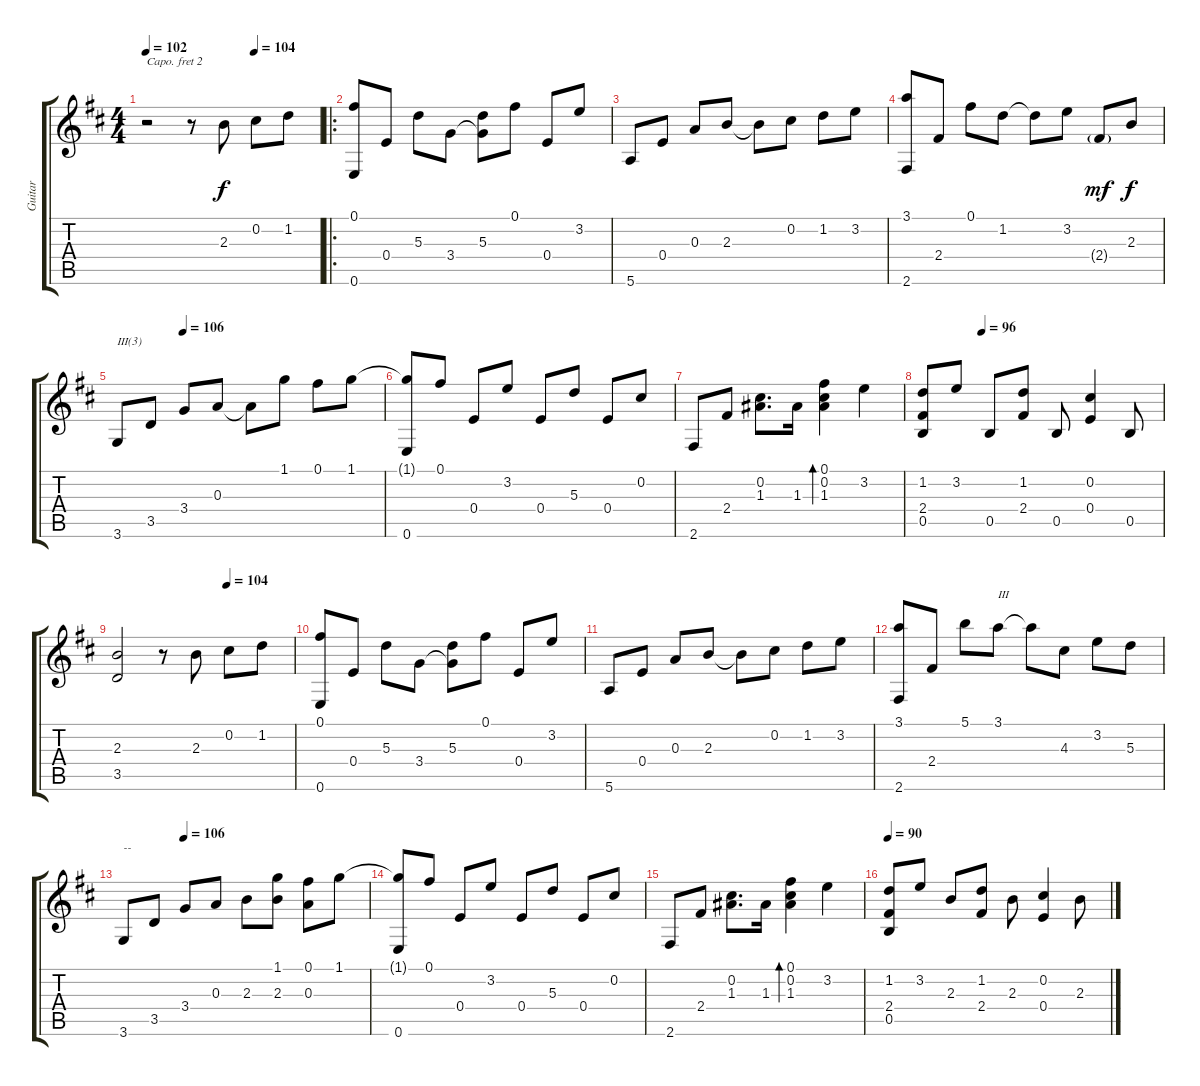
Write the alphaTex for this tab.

\track ("Guitar" "Guitar") {instrument acousticguitarsteel}
\staff {score tabs}
\capo 2
\tuning (E4 B3 G3 D3 A2 D2) {hide}
\ts (4 4)
\tempo 102
\tempo (104 0.625)
\tempo 102
\clef g2
\ks d
r.2{dy f instrument acousticguitarsteel} r.8 2.3.8 0.2.8 1.2.8 |
\ro
(0.1 0.6).8 0.4.8 5.3.8 3.4.8 (5.3 3.4{t}).8 0.1.8 0.4.8 3.2.8 |
5.6.8 0.4.8 0.3.8 2.3.8 2.3{t}.8 0.2.8 1.2.8 3.2.8 |
(3.1 2.6).8 2.4.8 0.1.8 1.2.8 1.2{t}.8 3.2.8 2.4{g}.8{dy mf} 2.3.8{dy f} |
\tempo (106 0.25)
3.6.8{txt "III(3)"} 3.5.8 3.4.8 0.3.8 0.3{t}.8 1.1.8 0.1.8 1.1.8 |
(1.1{t} 0.6).8 0.1.8 0.4.8 3.2.8 0.4.8 5.3.8 0.4.8 0.2.8 |
2.6.8 2.4.8 (0.2 1.3).8{d} 1.3.16 (0.1 0.2 1.3).4{bd 60} 3.2.4 |
\tempo (96 0.25)
(1.2 2.4 0.5).8 3.2.8 0.5.8 (1.2 2.4).8 0.5.8 (0.2 0.4).4 0.5.8 |
\tempo (104 0.625)
(2.3 3.5).2 r.8 2.3.8 0.2.8 1.2.8 |
(0.1 0.6).8 0.4.8 5.3.8 3.4.8 (5.3 3.4{t}).8 0.1.8 0.4.8 3.2.8 |
5.6.8 0.4.8 0.3.8 2.3.8 2.3{t}.8 0.2.8 1.2.8 3.2.8 |
(3.1 2.6).8 2.4.8 5.1.8 3.1.8{txt "III"} 3.1{t}.8 4.3.8 3.2.8 5.3.8 |
\tempo (106 0.25)
3.6.8{txt "--"} 3.5.8 3.4.8 0.3.8 2.3.8 (1.1 2.3).8 (0.1 0.3).8 1.1.8 |
(1.1{t} 0.6).8 0.1.8 0.4.8 3.2.8 0.4.8 5.3.8 0.4.8 0.2.8 |
2.6.8 2.4.8 (0.2 1.3).8{d} 1.3.16 (0.1 0.2 1.3).4{bd 60} 3.2.4 |
\tempo 90
(1.2 2.4 0.5).8 3.2.8 2.3.8 (1.2 2.4).8 2.3.8 (0.2 0.4).4 2.3.8
